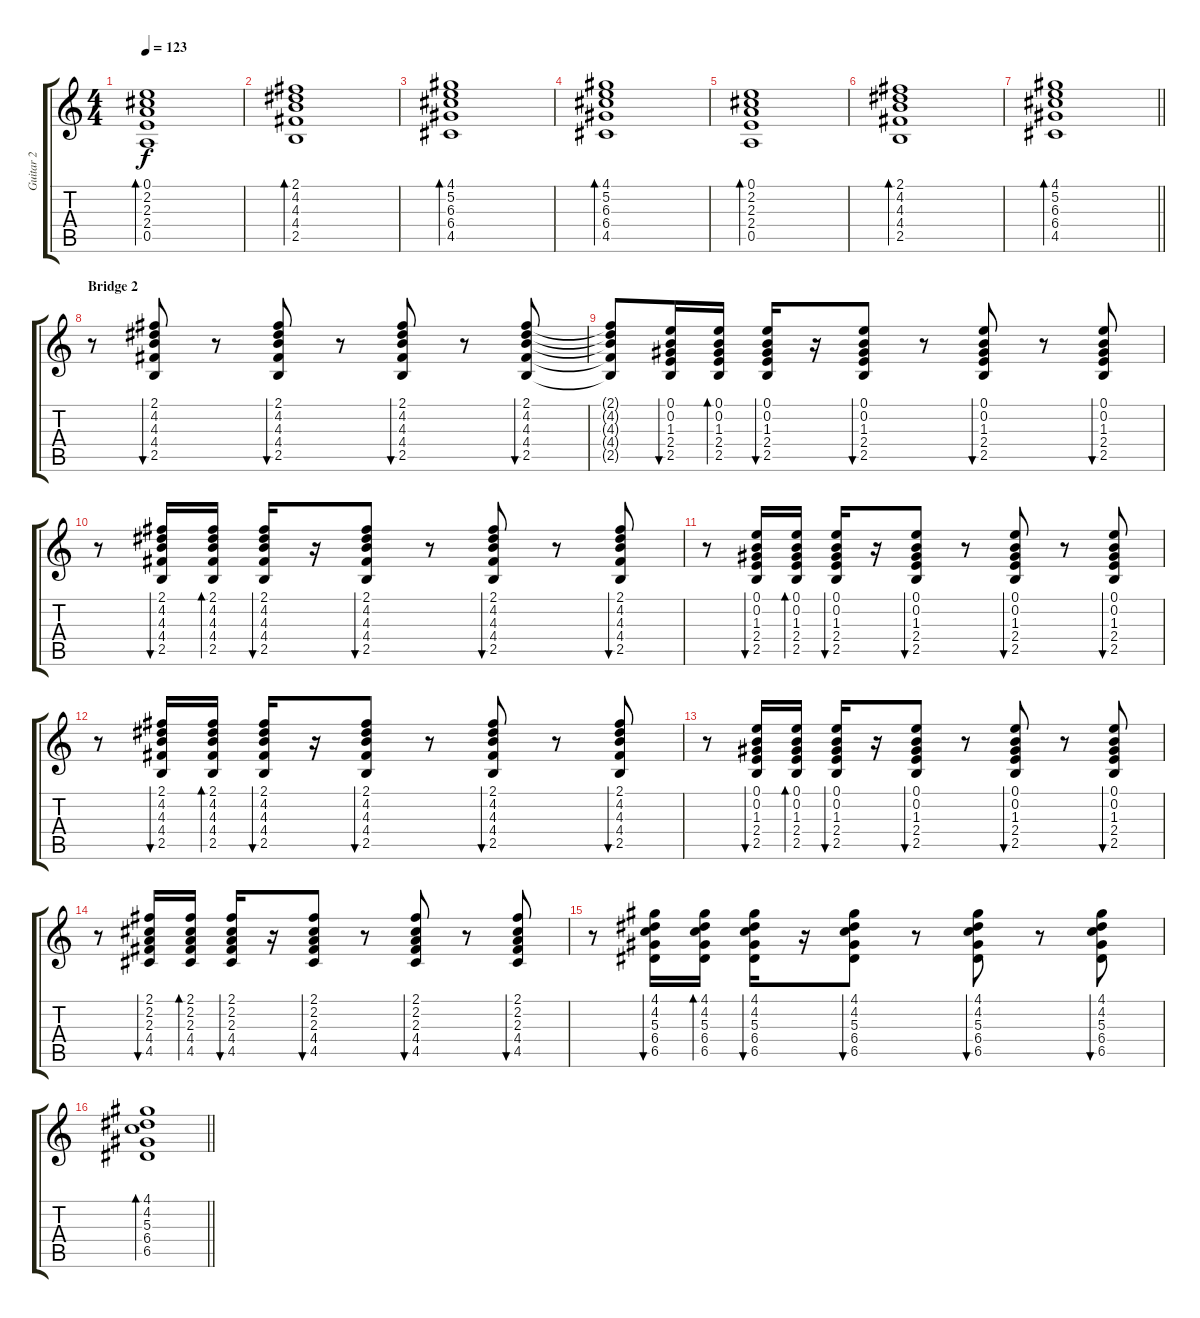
\track ("Guitar 2" "Guitar 2") {instrument electricguitarjazz}
\staff {score tabs}
\tuning (E4 B3 G3 D3 A2 E2) {hide}
\ts (4 4)
\tempo 123
\clef g2
\ks c
(0.1 2.2 2.3 2.4 0.5).1{bd 30 dy f volume 8 balance 2} |
(2.1 4.2 4.3 4.4 2.5).1{bd 30} |
(4.1 5.2 6.3 6.4 4.5).1{bd 30} |
(4.1 5.2 6.3 6.4 4.5).1{bd 30} |
(0.1 2.2 2.3 2.4 0.5).1{bd 30} |
(2.1 4.2 4.3 4.4 2.5).1{bd 30} |
\barLineRight lightlight
(4.1 5.2 6.3 6.4 4.5).1{bd 30} |
\section ("" "Bridge 2")
r.8 (2.1 4.2 4.3 4.4 2.5).8{bu 30} r.8 (2.1 4.2 4.3 4.4 2.5).8{bu 30} r.8 (2.1 4.2 4.3 4.4 2.5).8{bu 30} r.8 (2.1 4.2 4.3 4.4 2.5).8{bu 30} |
(2.1{t} 4.2{t} 4.3{t} 4.4{t} 2.5{t}).8 (0.1 0.2 1.3 2.4 2.5).16{bu 30} (0.1 0.2 1.3 2.4 2.5).16{bd 30} (0.1 0.2 1.3 2.4 2.5).16{bu 30} r.16 (0.1 0.2 1.3 2.4 2.5).8{bu 30} r.8 (0.1 0.2 1.3 2.4 2.5).8{bu 30} r.8 (0.1 0.2 1.3 2.4 2.5).8{bu 30} |
r.8 (2.1 4.2 4.3 4.4 2.5).16{bu 30} (2.1 4.2 4.3 4.4 2.5).16{bd 30} (2.1 4.2 4.3 4.4 2.5).16{bu 30} r.16 (2.1 4.2 4.3 4.4 2.5).8{bu 30} r.8 (2.1 4.2 4.3 4.4 2.5).8{bu 30} r.8 (2.1 4.2 4.3 4.4 2.5).8{bu 30} |
r.8 (0.1 0.2 1.3 2.4 2.5).16{bu 30} (0.1 0.2 1.3 2.4 2.5).16{bd 30} (0.1 0.2 1.3 2.4 2.5).16{bu 30} r.16 (0.1 0.2 1.3 2.4 2.5).8{bu 30} r.8 (0.1 0.2 1.3 2.4 2.5).8{bu 30} r.8 (0.1 0.2 1.3 2.4 2.5).8{bu 30} |
r.8 (2.1 4.2 4.3 4.4 2.5).16{bu 30} (2.1 4.2 4.3 4.4 2.5).16{bd 30} (2.1 4.2 4.3 4.4 2.5).16{bu 30} r.16 (2.1 4.2 4.3 4.4 2.5).8{bu 30} r.8 (2.1 4.2 4.3 4.4 2.5).8{bu 30} r.8 (2.1 4.2 4.3 4.4 2.5).8{bu 30} |
r.8 (0.1 0.2 1.3 2.4 2.5).16{bu 30} (0.1 0.2 1.3 2.4 2.5).16{bd 30} (0.1 0.2 1.3 2.4 2.5).16{bu 30} r.16 (0.1 0.2 1.3 2.4 2.5).8{bu 30} r.8 (0.1 0.2 1.3 2.4 2.5).8{bu 30} r.8 (0.1 0.2 1.3 2.4 2.5).8{bu 30} |
r.8 (2.1 2.2 2.3 4.4 4.5).16{bu 30} (2.1 2.2 2.3 4.4 4.5).16{bd 30} (2.1 2.2 2.3 4.4 4.5).16{bu 30} r.16 (2.1 2.2 2.3 4.4 4.5).8{bu 30} r.8 (2.1 2.2 2.3 4.4 4.5).8{bu 30} r.8 (2.1 2.2 2.3 4.4 4.5).8{bu 30} |
r.8 (4.1 4.2 5.3 6.4 6.5).16{bu 30} (4.1 4.2 5.3 6.4 6.5).16{bd 30} (4.1 4.2 5.3 6.4 6.5).16{bu 30} r.16 (4.1 4.2 5.3 6.4 6.5).8{bu 30} r.8 (4.1 4.2 5.3 6.4 6.5).8{bu 30} r.8 (4.1 4.2 5.3 6.4 6.5).8{bu 30} |
\barLineRight lightlight
(4.1 4.2 5.3 6.4 6.5).1{bd 30}
